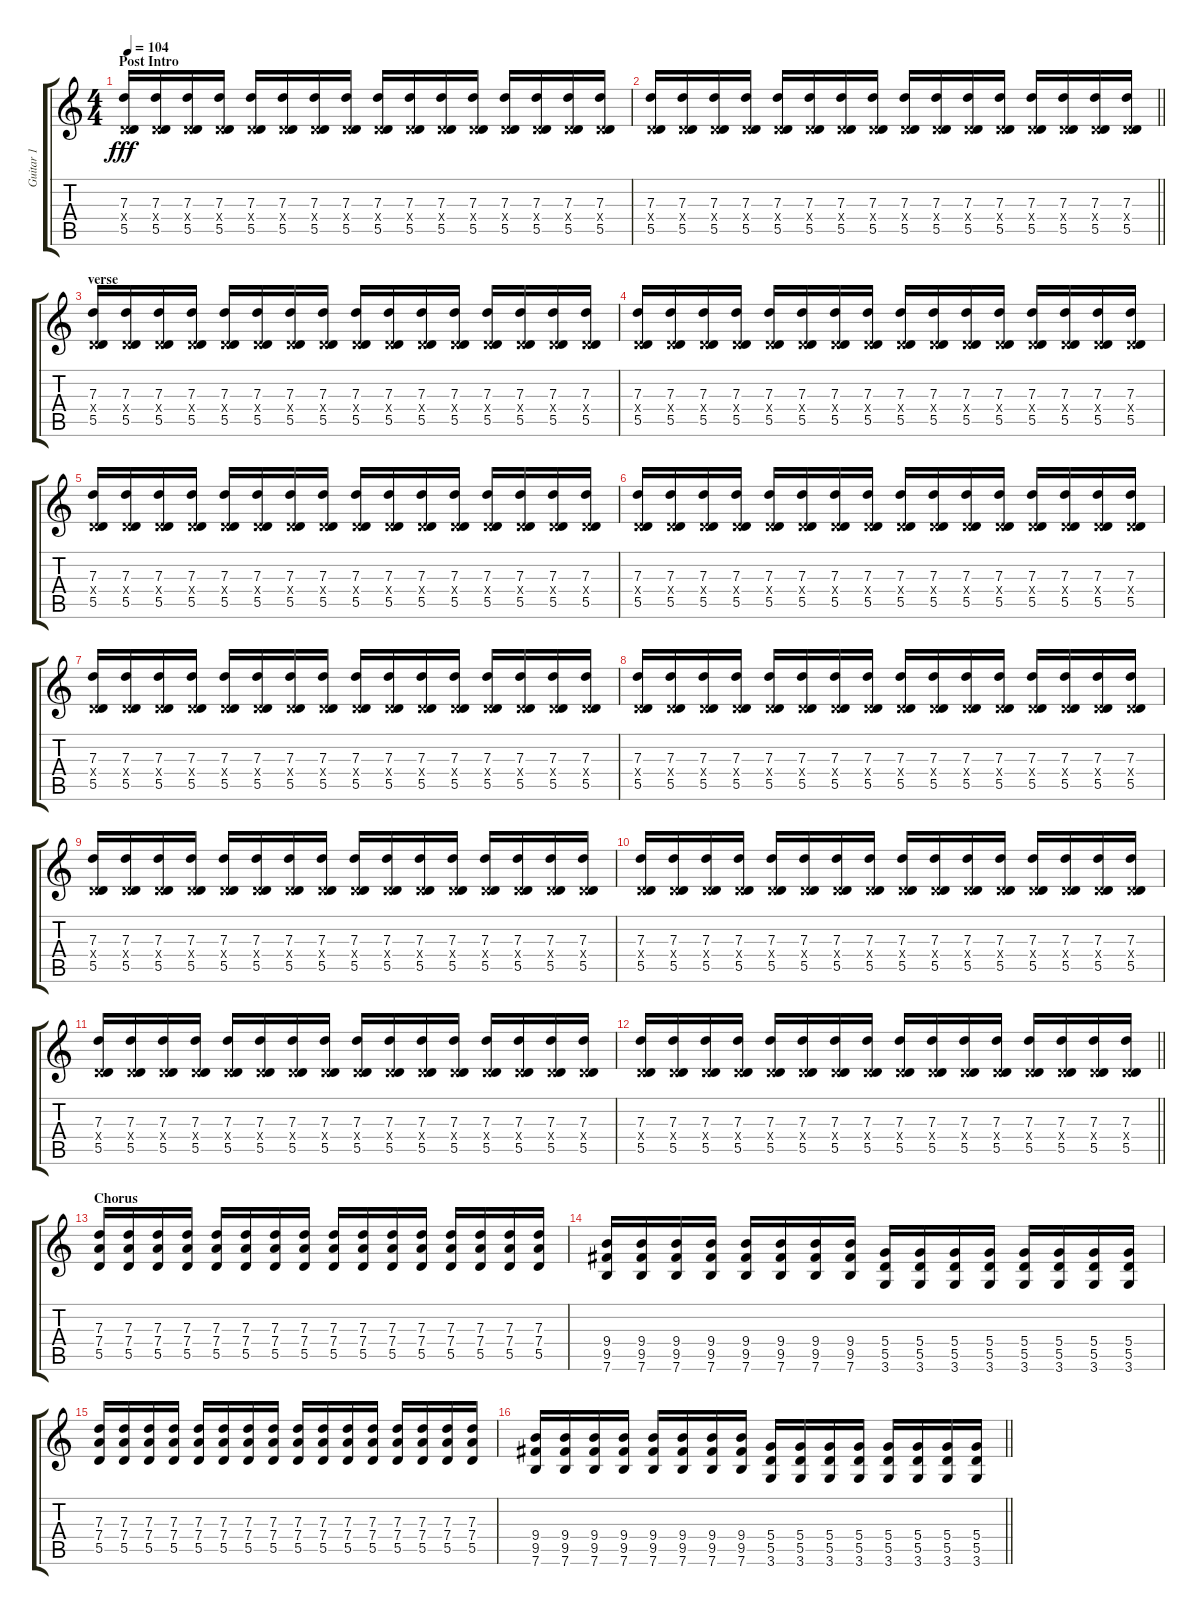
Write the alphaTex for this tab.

\track ("Guitar 1" "Guitar 1") {instrument overdrivenguitar}
\staff {score tabs}
\tuning (E4 B3 G3 D3 A2 E2) {hide}
\ts (4 4)
\section ("" "Post Intro")
\tempo 104
\clef g2
\ks c
(7.3 0.4{x} 5.5).16{dy fff volume 0} (7.3 0.4{x} 5.5).16 (7.3 0.4{x} 5.5).16 (7.3 0.4{x} 5.5).16 (7.3 0.4{x} 5.5).16 (7.3 0.4{x} 5.5).16 (7.3 0.4{x} 5.5).16 (7.3 0.4{x} 5.5).16 (7.3 0.4{x} 5.5).16 (7.3 0.4{x} 5.5).16 (7.3 0.4{x} 5.5).16 (7.3 0.4{x} 5.5).16 (7.3 0.4{x} 5.5).16 (7.3 0.4{x} 5.5).16 (7.3 0.4{x} 5.5).16 (7.3 0.4{x} 5.5).16 |
\barLineRight lightlight
(7.3 0.4{x} 5.5).16 (7.3 0.4{x} 5.5).16 (7.3 0.4{x} 5.5).16 (7.3 0.4{x} 5.5).16 (7.3 0.4{x} 5.5).16 (7.3 0.4{x} 5.5).16 (7.3 0.4{x} 5.5).16 (7.3 0.4{x} 5.5).16 (7.3 0.4{x} 5.5).16 (7.3 0.4{x} 5.5).16 (7.3 0.4{x} 5.5).16 (7.3 0.4{x} 5.5).16 (7.3 0.4{x} 5.5).16 (7.3 0.4{x} 5.5).16 (7.3 0.4{x} 5.5).16 (7.3 0.4{x} 5.5).16 |
\section ("" "verse")
(7.3 0.4{x} 5.5).16 (7.3 0.4{x} 5.5).16 (7.3 0.4{x} 5.5).16 (7.3 0.4{x} 5.5).16 (7.3 0.4{x} 5.5).16 (7.3 0.4{x} 5.5).16 (7.3 0.4{x} 5.5).16 (7.3 0.4{x} 5.5).16 (7.3 0.4{x} 5.5).16 (7.3 0.4{x} 5.5).16 (7.3 0.4{x} 5.5).16 (7.3 0.4{x} 5.5).16 (7.3 0.4{x} 5.5).16 (7.3 0.4{x} 5.5).16 (7.3 0.4{x} 5.5).16 (7.3 0.4{x} 5.5).16 |
(7.3 0.4{x} 5.5).16 (7.3 0.4{x} 5.5).16 (7.3 0.4{x} 5.5).16 (7.3 0.4{x} 5.5).16 (7.3 0.4{x} 5.5).16 (7.3 0.4{x} 5.5).16 (7.3 0.4{x} 5.5).16 (7.3 0.4{x} 5.5).16 (7.3 0.4{x} 5.5).16 (7.3 0.4{x} 5.5).16 (7.3 0.4{x} 5.5).16 (7.3 0.4{x} 5.5).16 (7.3 0.4{x} 5.5).16 (7.3 0.4{x} 5.5).16 (7.3 0.4{x} 5.5).16 (7.3 0.4{x} 5.5).16 |
(7.3 0.4{x} 5.5).16 (7.3 0.4{x} 5.5).16 (7.3 0.4{x} 5.5).16 (7.3 0.4{x} 5.5).16 (7.3 0.4{x} 5.5).16 (7.3 0.4{x} 5.5).16 (7.3 0.4{x} 5.5).16 (7.3 0.4{x} 5.5).16 (7.3 0.4{x} 5.5).16 (7.3 0.4{x} 5.5).16 (7.3 0.4{x} 5.5).16 (7.3 0.4{x} 5.5).16 (7.3 0.4{x} 5.5).16 (7.3 0.4{x} 5.5).16 (7.3 0.4{x} 5.5).16 (7.3 0.4{x} 5.5).16 |
(7.3 0.4{x} 5.5).16 (7.3 0.4{x} 5.5).16 (7.3 0.4{x} 5.5).16 (7.3 0.4{x} 5.5).16 (7.3 0.4{x} 5.5).16 (7.3 0.4{x} 5.5).16 (7.3 0.4{x} 5.5).16 (7.3 0.4{x} 5.5).16 (7.3 0.4{x} 5.5).16 (7.3 0.4{x} 5.5).16 (7.3 0.4{x} 5.5).16 (7.3 0.4{x} 5.5).16 (7.3 0.4{x} 5.5).16 (7.3 0.4{x} 5.5).16 (7.3 0.4{x} 5.5).16 (7.3 0.4{x} 5.5).16 |
(7.3 0.4{x} 5.5).16 (7.3 0.4{x} 5.5).16 (7.3 0.4{x} 5.5).16 (7.3 0.4{x} 5.5).16 (7.3 0.4{x} 5.5).16 (7.3 0.4{x} 5.5).16 (7.3 0.4{x} 5.5).16 (7.3 0.4{x} 5.5).16 (7.3 0.4{x} 5.5).16 (7.3 0.4{x} 5.5).16 (7.3 0.4{x} 5.5).16 (7.3 0.4{x} 5.5).16 (7.3 0.4{x} 5.5).16 (7.3 0.4{x} 5.5).16 (7.3 0.4{x} 5.5).16 (7.3 0.4{x} 5.5).16 |
(7.3 0.4{x} 5.5).16 (7.3 0.4{x} 5.5).16 (7.3 0.4{x} 5.5).16 (7.3 0.4{x} 5.5).16 (7.3 0.4{x} 5.5).16 (7.3 0.4{x} 5.5).16 (7.3 0.4{x} 5.5).16 (7.3 0.4{x} 5.5).16 (7.3 0.4{x} 5.5).16 (7.3 0.4{x} 5.5).16 (7.3 0.4{x} 5.5).16 (7.3 0.4{x} 5.5).16 (7.3 0.4{x} 5.5).16 (7.3 0.4{x} 5.5).16 (7.3 0.4{x} 5.5).16 (7.3 0.4{x} 5.5).16 |
(7.3 0.4{x} 5.5).16 (7.3 0.4{x} 5.5).16 (7.3 0.4{x} 5.5).16 (7.3 0.4{x} 5.5).16 (7.3 0.4{x} 5.5).16 (7.3 0.4{x} 5.5).16 (7.3 0.4{x} 5.5).16 (7.3 0.4{x} 5.5).16 (7.3 0.4{x} 5.5).16 (7.3 0.4{x} 5.5).16 (7.3 0.4{x} 5.5).16 (7.3 0.4{x} 5.5).16 (7.3 0.4{x} 5.5).16 (7.3 0.4{x} 5.5).16 (7.3 0.4{x} 5.5).16 (7.3 0.4{x} 5.5).16 |
(7.3 0.4{x} 5.5).16 (7.3 0.4{x} 5.5).16 (7.3 0.4{x} 5.5).16 (7.3 0.4{x} 5.5).16 (7.3 0.4{x} 5.5).16 (7.3 0.4{x} 5.5).16 (7.3 0.4{x} 5.5).16 (7.3 0.4{x} 5.5).16 (7.3 0.4{x} 5.5).16 (7.3 0.4{x} 5.5).16 (7.3 0.4{x} 5.5).16 (7.3 0.4{x} 5.5).16 (7.3 0.4{x} 5.5).16 (7.3 0.4{x} 5.5).16 (7.3 0.4{x} 5.5).16 (7.3 0.4{x} 5.5).16 |
(7.3 0.4{x} 5.5).16 (7.3 0.4{x} 5.5).16 (7.3 0.4{x} 5.5).16 (7.3 0.4{x} 5.5).16 (7.3 0.4{x} 5.5).16 (7.3 0.4{x} 5.5).16 (7.3 0.4{x} 5.5).16 (7.3 0.4{x} 5.5).16 (7.3 0.4{x} 5.5).16 (7.3 0.4{x} 5.5).16 (7.3 0.4{x} 5.5).16 (7.3 0.4{x} 5.5).16 (7.3 0.4{x} 5.5).16 (7.3 0.4{x} 5.5).16 (7.3 0.4{x} 5.5).16 (7.3 0.4{x} 5.5).16 |
\barLineRight lightlight
(7.3 0.4{x} 5.5).16 (7.3 0.4{x} 5.5).16 (7.3 0.4{x} 5.5).16 (7.3 0.4{x} 5.5).16 (7.3 0.4{x} 5.5).16 (7.3 0.4{x} 5.5).16 (7.3 0.4{x} 5.5).16 (7.3 0.4{x} 5.5).16 (7.3 0.4{x} 5.5).16 (7.3 0.4{x} 5.5).16 (7.3 0.4{x} 5.5).16 (7.3 0.4{x} 5.5).16 (7.3 0.4{x} 5.5).16 (7.3 0.4{x} 5.5).16 (7.3 0.4{x} 5.5).16 (7.3 0.4{x} 5.5).16 |
\section ("" "Chorus")
(7.3 7.4 5.5).16{volume 10} (7.3 7.4 5.5).16 (7.3 7.4 5.5).16 (7.3 7.4 5.5).16 (7.3 7.4 5.5).16 (7.3 7.4 5.5).16 (7.3 7.4 5.5).16 (7.3 7.4 5.5).16 (7.3 7.4 5.5).16 (7.3 7.4 5.5).16 (7.3 7.4 5.5).16 (7.3 7.4 5.5).16 (7.3 7.4 5.5).16 (7.3 7.4 5.5).16 (7.3 7.4 5.5).16 (7.3 7.4 5.5).16 |
(9.4 9.5 7.6).16 (9.4 9.5 7.6).16 (9.4 9.5 7.6).16 (9.4 9.5 7.6).16 (9.4 9.5 7.6).16 (9.4 9.5 7.6).16 (9.4 9.5 7.6).16 (9.4 9.5 7.6).16 (5.4 5.5 3.6).16 (5.4 5.5 3.6).16 (5.4 5.5 3.6).16 (5.4 5.5 3.6).16 (5.4 5.5 3.6).16 (5.4 5.5 3.6).16 (5.4 5.5 3.6).16 (5.4 5.5 3.6).16 |
(7.3 7.4 5.5).16 (7.3 7.4 5.5).16 (7.3 7.4 5.5).16 (7.3 7.4 5.5).16 (7.3 7.4 5.5).16 (7.3 7.4 5.5).16 (7.3 7.4 5.5).16 (7.3 7.4 5.5).16 (7.3 7.4 5.5).16 (7.3 7.4 5.5).16 (7.3 7.4 5.5).16 (7.3 7.4 5.5).16 (7.3 7.4 5.5).16 (7.3 7.4 5.5).16 (7.3 7.4 5.5).16 (7.3 7.4 5.5).16 |
\barLineRight lightlight
(9.4 9.5 7.6).16 (9.4 9.5 7.6).16 (9.4 9.5 7.6).16 (9.4 9.5 7.6).16 (9.4 9.5 7.6).16 (9.4 9.5 7.6).16 (9.4 9.5 7.6).16 (9.4 9.5 7.6).16 (5.4 5.5 3.6).16 (5.4 5.5 3.6).16 (5.4 5.5 3.6).16 (5.4 5.5 3.6).16 (5.4 5.5 3.6).16 (5.4 5.5 3.6).16 (5.4 5.5 3.6).16 (5.4 5.5 3.6).16
